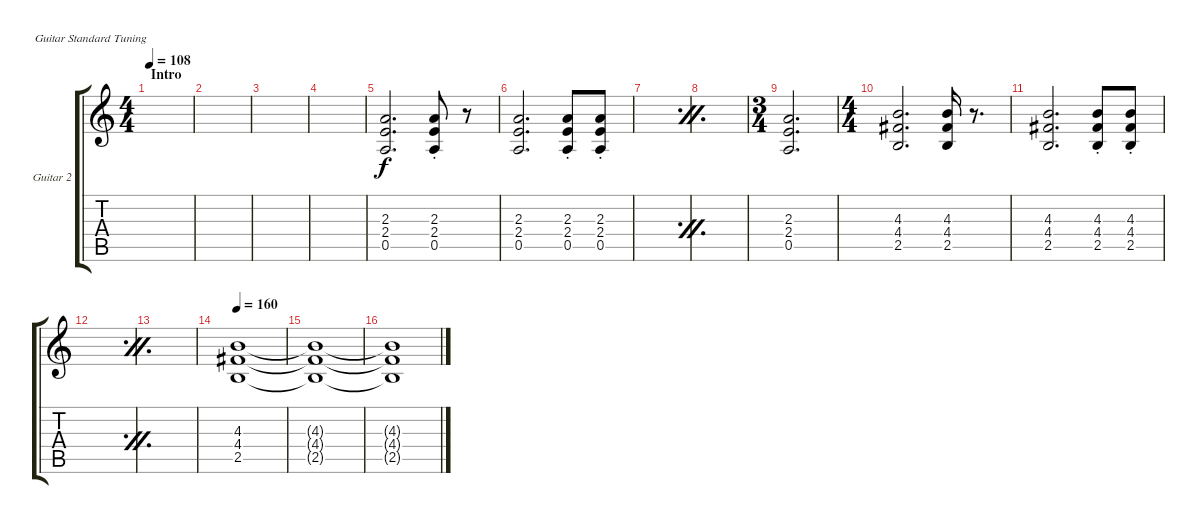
\bracketExtendMode groupsimilarinstruments
\firstSystemTrackNameOrientation horizontal
\otherSystemsTrackNameOrientation horizontal
\track ("Guitar 2" "Guitar 2") {instrument overdrivenguitar}
\staff {score tabs}
\tuning (E4 B3 G3 D3 A2 E2)
\ts (4 4)
\section ("" "Intro")
\tempo 108
\clef g2
\ks c
|
|
|
|
(2.3 2.4 0.5).2{d} (2.3{st} 2.4{st} 0.5{st}).8 r.8 |
(2.3 2.4 0.5).2{d} (2.3{st} 2.4{st} 0.5{st}).8 (2.3{st} 2.4{st} 0.5{st}).8 |
\simile firstofdouble
|
\simile secondofdouble
|
\ts (3 4)
\simile none
(2.3 2.4 0.5).2{d} |
\ts (4 4)
(4.3 4.4 2.5).2{d} (4.3 4.4 2.5).16 r.8{d} |
(4.3 4.4 2.5).2{d} (4.3{st} 4.4{st} 2.5{st}).8 (4.3{st} 4.4{st} 2.5{st}).8 |
\simile firstofdouble
|
\simile secondofdouble
|
\tempo 160
\simile none
(4.3 4.4 2.5).1 |
(4.3{t} 4.4{t} 2.5{t}).1 |
(4.3{t} 4.4{t} 2.5{t}).1
